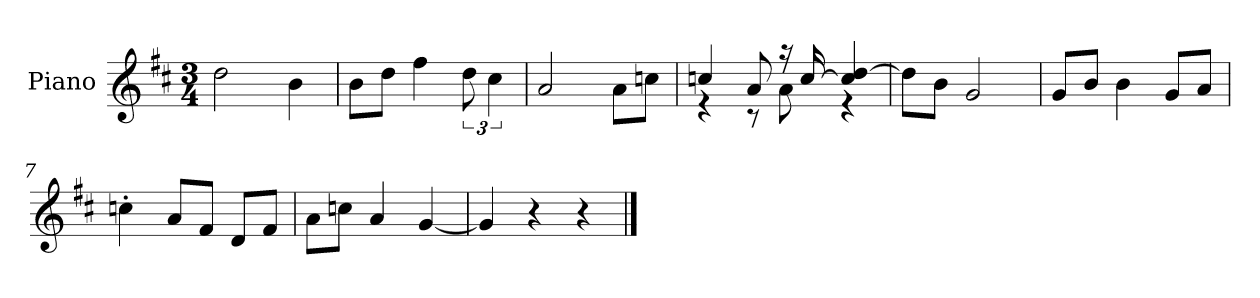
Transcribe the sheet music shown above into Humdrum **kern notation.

**kern
*part1
*staff1
*I"Piano
*I'P-no
*clefG2
*k[f#c#]
*M3/4
*MM176
=1
2dd\
4b\
=2
8b\L
8dd\J
4ff#\
12dd\
6cc#\
=3
2a/
8a\L
8ccn\J
=4
*^
4ccn/	4r
8a/	8r
16r	8a\
[16cc/	.
4cc/] [4dd/	4r
*v	*v
=5
8dd\L]
8b\J
2g/
=6
8g/L
8b/J
4b\
8g/L
8a/J
=7
4ccn'\
8a/L
8f#/J
8d/L
8f#/J
!!LO:LB:g=z
=8
8a\L
8ccn\J
4a/
[4g/
=9
4g/]
4r
4r
==
*-
